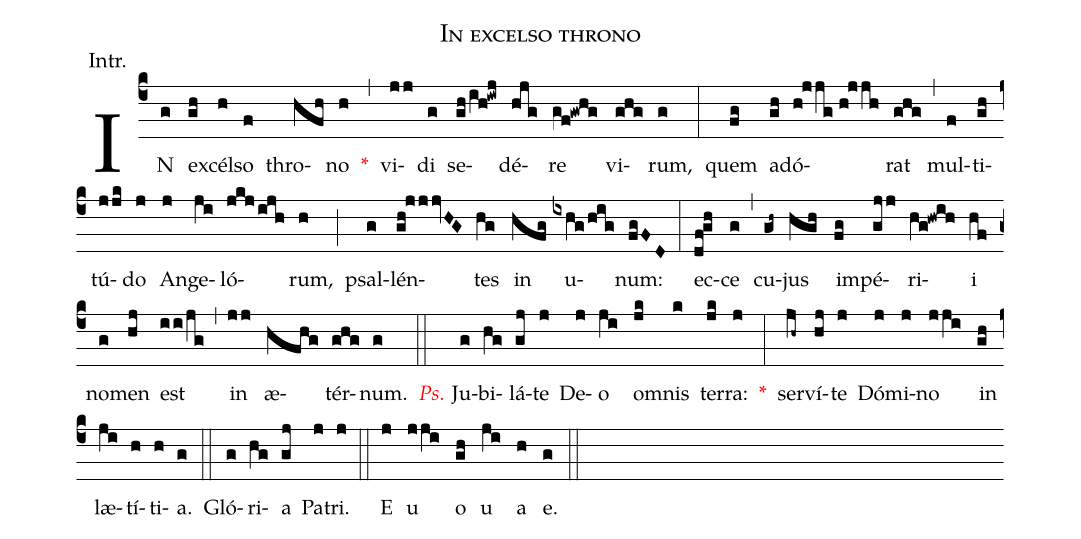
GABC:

name:In excelso throno;
annotation:Intr.;
mode:VIII.;
office-part:Introit;
%%
(c4) IN(g) ex(gh)cél(h)so(f) thro(hfh)no(h) <v>\red{*}</v>(,) vi(jj)di(g) se(gh/ih!iwj)dé(hjg)re(gf!gwhg) vi(ghg)rum,(g) (:) quem(fg) a(gh)dó(h!jjg//h!jjh)rat(ghg) (,) mul(f)ti(gh)tú(jjk)do(j) An(j)ge(ji)ló(jkj/ijh)rum,(h) (;) psal(g)lén(gh!jjjvHG)tes(hg) in(hfg) u(ixhg/hig)num:(fgFD) (:) ec(df!gh)ce(g) (,) cu(gh~)jus(hgh) im(fg)pé(gjj)ri(hg!hwih)i(hf) no(g)men(hj) est(ii/jg) (,) in(jj) æ(hfhg)tér(ghg)num.(g) (::) <v>\redit{Ps.}</v> Ju(g)bi(hg)lá(gj)te(j) De(j)o(ji) o(jk)mnis(k) ter(jk)ra:(j) <v>\red{*}</v>(:) ser(jh~)ví(hj)te(j) Dó(j)mi(j)no(jji) in(gh) læ(ji)tí(h)ti(h)a.(g) (::) Gló(g)ri(hg)a(gj) Pa(j)tri.(j) (::) E(j) u(jji) o(gh) u(ji) a(h) e.(g) (::)
